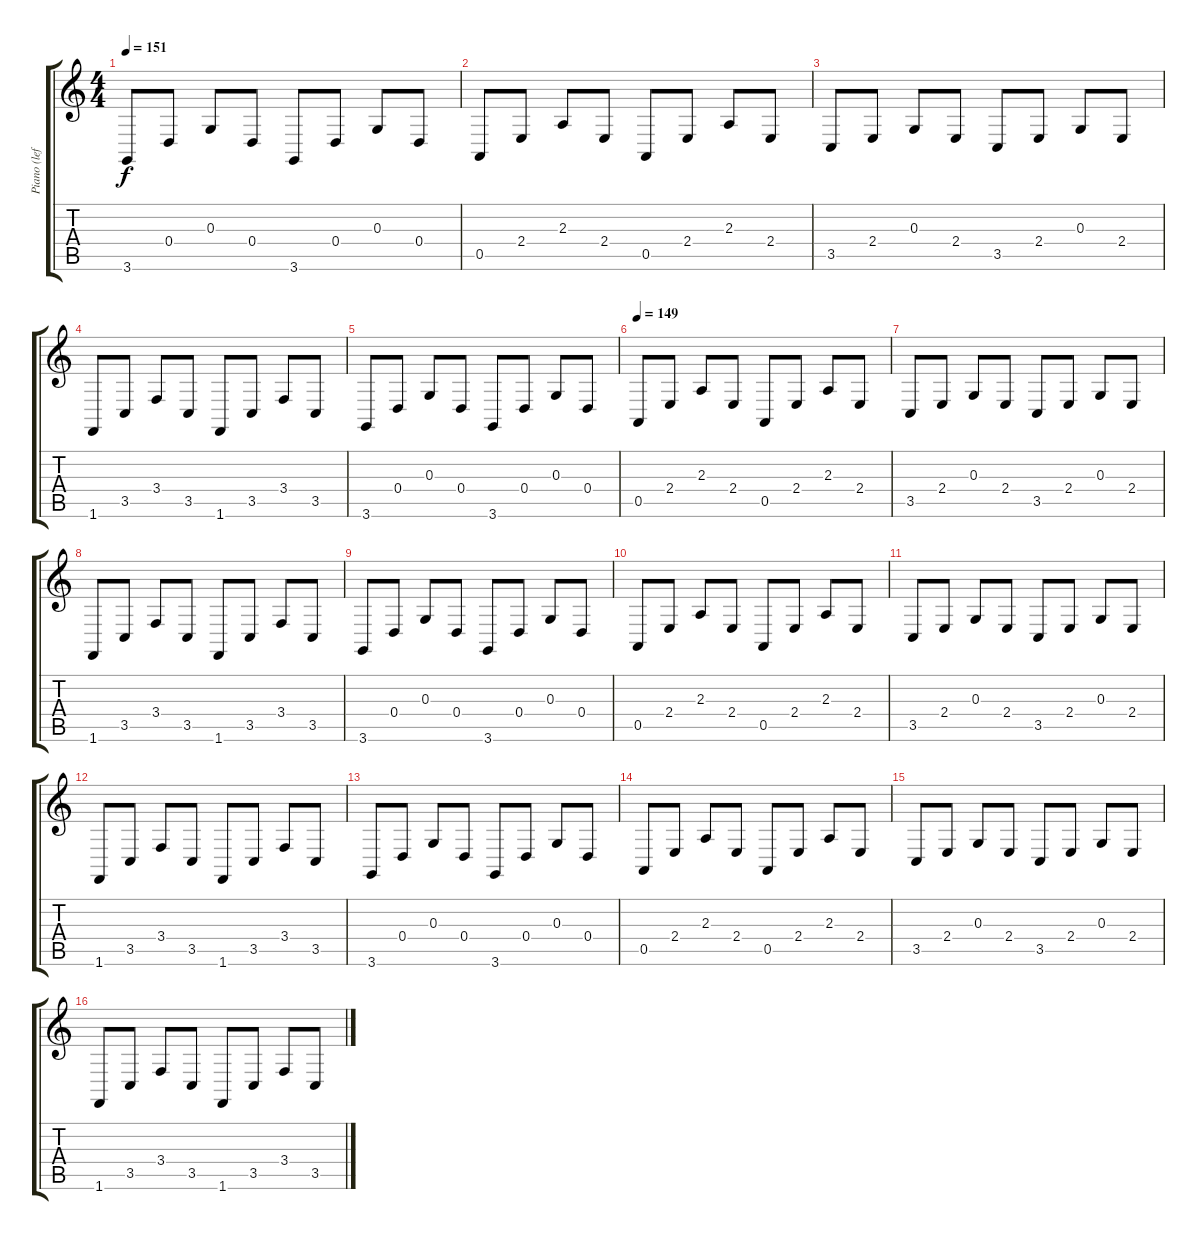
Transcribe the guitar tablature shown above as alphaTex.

\track ("Piano (left)" "Piano (lef") {instrument brightacousticpiano}
\staff {score tabs}
\tuning (E4 B3 G3 D3 A2 E2) {hide}
\ts (4 4)
\tempo 151
\clef g2
\ks c
3.6.8{dy f} 0.4.8 0.3.8 0.4.8 3.6.8 0.4.8 0.3.8 0.4.8 |
0.5.8 2.4.8 2.3.8 2.4.8 0.5.8 2.4.8 2.3.8 2.4.8 |
3.5.8 2.4.8 0.3.8 2.4.8 3.5.8 2.4.8 0.3.8 2.4.8 |
1.6.8 3.5.8 3.4.8 3.5.8 1.6.8 3.5.8 3.4.8 3.5.8 |
3.6.8 0.4.8 0.3.8 0.4.8 3.6.8 0.4.8 0.3.8 0.4.8 |
\tempo 149
0.5.8 2.4.8 2.3.8 2.4.8 0.5.8 2.4.8 2.3.8 2.4.8 |
3.5.8 2.4.8 0.3.8 2.4.8 3.5.8 2.4.8 0.3.8 2.4.8 |
1.6.8 3.5.8 3.4.8 3.5.8 1.6.8 3.5.8 3.4.8 3.5.8 |
3.6.8 0.4.8 0.3.8 0.4.8 3.6.8 0.4.8 0.3.8 0.4.8 |
0.5.8 2.4.8 2.3.8 2.4.8 0.5.8 2.4.8 2.3.8 2.4.8 |
3.5.8 2.4.8 0.3.8 2.4.8 3.5.8 2.4.8 0.3.8 2.4.8 |
1.6.8 3.5.8 3.4.8 3.5.8 1.6.8 3.5.8 3.4.8 3.5.8 |
3.6.8 0.4.8 0.3.8 0.4.8 3.6.8 0.4.8 0.3.8 0.4.8 |
0.5.8 2.4.8 2.3.8 2.4.8 0.5.8 2.4.8 2.3.8 2.4.8 |
3.5.8 2.4.8 0.3.8 2.4.8 3.5.8 2.4.8 0.3.8 2.4.8 |
1.6.8 3.5.8 3.4.8 3.5.8 1.6.8 3.5.8 3.4.8 3.5.8
